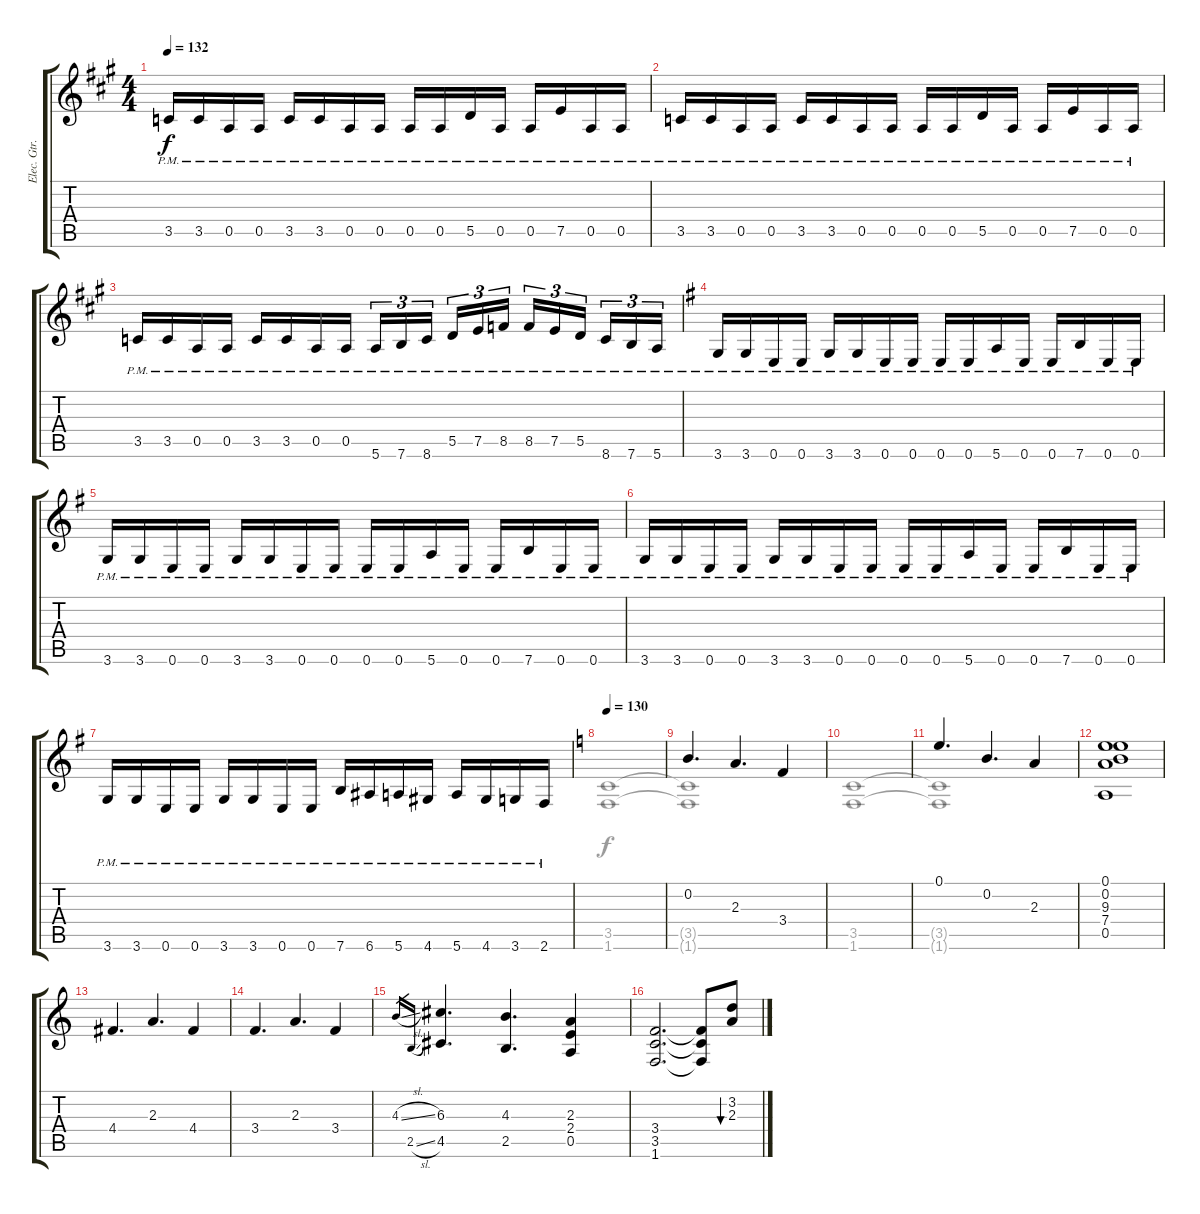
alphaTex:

\track ("Elec. Gtr. 1" "Elec. Gtr.") {instrument distortionguitar}
\staff {score tabs}
\tuning (E4 B3 G3 D3 A2 E2) {hide}
\voice
\ts (4 4)
\tempo 132
\clef g2
\ks a
3.5{pm}.16{dy f} 3.5{pm}.16 0.5{pm}.16 0.5{pm}.16 3.5{pm}.16 3.5{pm}.16 0.5{pm}.16 0.5{pm}.16 0.5{pm}.16 0.5{pm}.16 5.5{pm}.16 0.5{pm}.16 0.5{pm}.16 7.5{pm}.16 0.5{pm}.16 0.5{pm}.16 |
3.5{pm}.16 3.5{pm}.16 0.5{pm}.16 0.5{pm}.16 3.5{pm}.16 3.5{pm}.16 0.5{pm}.16 0.5{pm}.16 0.5{pm}.16 0.5{pm}.16 5.5{pm}.16 0.5{pm}.16 0.5{pm}.16 7.5{pm}.16 0.5{pm}.16 0.5{pm}.16 |
3.5{pm}.16 3.5{pm}.16 0.5{pm}.16 0.5{pm}.16 3.5{pm}.16 3.5{pm}.16 0.5{pm}.16 0.5{pm}.16 5.6{pm}.16{tu (3 2)} 7.6{pm}.16{tu (3 2)} 8.6{pm}.16{tu (3 2) beam splitsecondary} 5.5{pm}.16{tu (3 2)} 7.5{pm}.16{tu (3 2)} 8.5{pm}.16{tu (3 2)} 8.5{pm}.16{tu (3 2)} 7.5{pm}.16{tu (3 2)} 5.5{pm}.16{tu (3 2) beam splitsecondary} 8.6{pm}.16{tu (3 2)} 7.6{pm}.16{tu (3 2)} 5.6{pm}.16{tu (3 2)} |
\ks g
3.6{pm}.16 3.6{pm}.16 0.6{pm}.16 0.6{pm}.16 3.6{pm}.16 3.6{pm}.16 0.6{pm}.16 0.6{pm}.16 0.6{pm}.16 0.6{pm}.16 5.6{pm}.16 0.6{pm}.16 0.6{pm}.16 7.6{pm}.16 0.6{pm}.16 0.6{pm}.16 |
3.6{pm}.16 3.6{pm}.16 0.6{pm}.16 0.6{pm}.16 3.6{pm}.16 3.6{pm}.16 0.6{pm}.16 0.6{pm}.16 0.6{pm}.16 0.6{pm}.16 5.6{pm}.16 0.6{pm}.16 0.6{pm}.16 7.6{pm}.16 0.6{pm}.16 0.6{pm}.16 |
3.6{pm}.16 3.6{pm}.16 0.6{pm}.16 0.6{pm}.16 3.6{pm}.16 3.6{pm}.16 0.6{pm}.16 0.6{pm}.16 0.6{pm}.16 0.6{pm}.16 5.6{pm}.16 0.6{pm}.16 0.6{pm}.16 7.6{pm}.16 0.6{pm}.16 0.6{pm}.16 |
3.6{pm}.16 3.6{pm}.16 0.6{pm}.16 0.6{pm}.16 3.6{pm}.16 3.6{pm}.16 0.6{pm}.16 0.6{pm}.16 7.6{pm}.16 6.6{pm}.16 5.6{pm}.16 4.6{pm}.16 5.6{pm}.16 4.6{pm}.16 3.6{pm}.16 2.6{pm}.16 |
\tempo 130
\ks c
|
0.2.4{d} 2.3.4{d} 3.4.4 |
|
0.1.4{d} 0.2.4{d} 2.3.4 |
(0.1 0.2 9.3 7.4 0.5).1 |
4.4.4{d} 2.3.4{d} 4.4.4 |
3.4.4{d} 2.3.4{d} 3.4.4 |
4.3{sl}.16{gr} 2.5{sl}.16{gr} (6.3 4.5).4{d} (4.3 2.5).4{d} (2.3 2.4 0.5).4 |
(3.4 3.5 1.6).2{d} (3.4{t} 3.5{t} 1.6{t}).8 (3.2 2.3).8{bu 240}
\voice
\clef g2
\ottava regular
\simile none
\ks a
|
|
|
\ks g
|
|
|
|
\ks c
(3.5 1.6).1 |
(3.5{t} 1.6{t}).1 |
(3.5 1.6).1 |
(3.5{t} 1.6{t}).1 |
|
|
|
|
